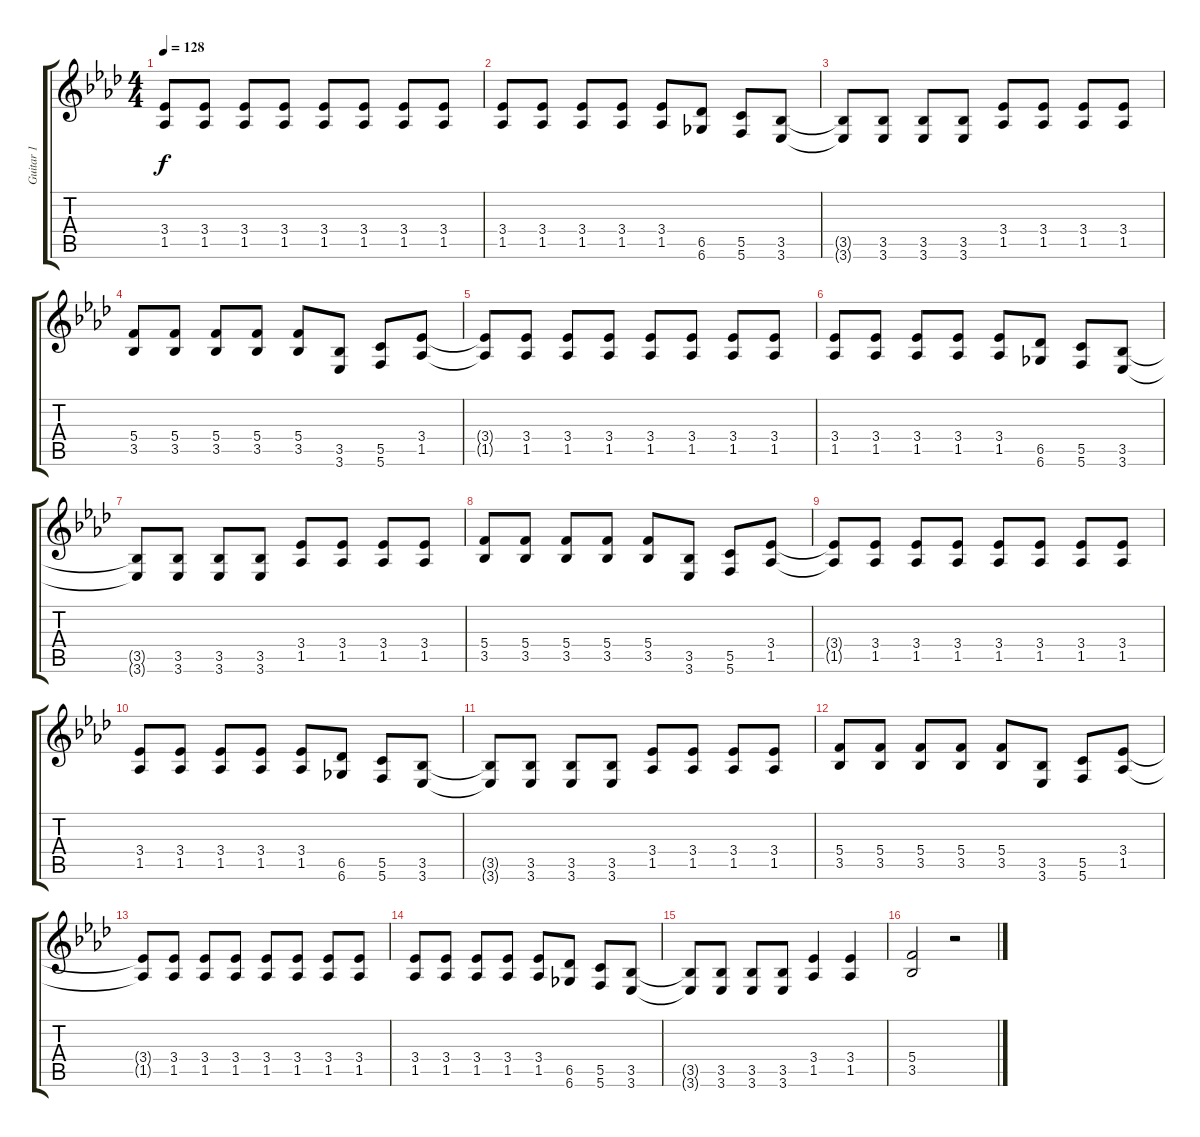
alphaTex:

\track ("Guitar 1" "Guitar 1") {instrument distortionguitar}
\staff {score tabs}
\tuning (D4 A3 F3 C3 G2 C2) {hide}
\ts (4 4)
\tempo 128
\clef g2
\ks fminor
(3.4{t} 1.5{t}).8{dy f} (3.4 1.5).8 (3.4 1.5).8 (3.4 1.5).8 (3.4 1.5).8 (3.4 1.5).8 (3.4 1.5).8 (3.4 1.5).8 |
(3.4 1.5).8 (3.4 1.5).8 (3.4 1.5).8 (3.4 1.5).8 (3.4 1.5).8 (6.5 6.6).8 (5.5 5.6).8 (3.5 3.6).8 |
(3.5{t} 3.6{t}).8 (3.5 3.6).8 (3.5 3.6).8 (3.5 3.6).8 (3.4 1.5).8 (3.4 1.5).8 (3.4 1.5).8 (3.4 1.5).8 |
(5.4 3.5).8 (5.4 3.5).8 (5.4 3.5).8 (5.4 3.5).8 (5.4 3.5).8 (3.5 3.6).8 (5.5 5.6).8 (3.4 1.5).8 |
(3.4{t} 1.5{t}).8 (3.4 1.5).8 (3.4 1.5).8 (3.4 1.5).8 (3.4 1.5).8 (3.4 1.5).8 (3.4 1.5).8 (3.4 1.5).8 |
(3.4 1.5).8 (3.4 1.5).8 (3.4 1.5).8 (3.4 1.5).8 (3.4 1.5).8 (6.5 6.6).8 (5.5 5.6).8 (3.5 3.6).8 |
(3.5{t} 3.6{t}).8 (3.5 3.6).8 (3.5 3.6).8 (3.5 3.6).8 (3.4 1.5).8 (3.4 1.5).8 (3.4 1.5).8 (3.4 1.5).8 |
(5.4 3.5).8 (5.4 3.5).8 (5.4 3.5).8 (5.4 3.5).8 (5.4 3.5).8 (3.5 3.6).8 (5.5 5.6).8 (3.4 1.5).8 |
(3.4{t} 1.5{t}).8 (3.4 1.5).8 (3.4 1.5).8 (3.4 1.5).8 (3.4 1.5).8 (3.4 1.5).8 (3.4 1.5).8 (3.4 1.5).8 |
(3.4 1.5).8 (3.4 1.5).8 (3.4 1.5).8 (3.4 1.5).8 (3.4 1.5).8 (6.5 6.6).8 (5.5 5.6).8 (3.5 3.6).8 |
(3.5{t} 3.6{t}).8 (3.5 3.6).8 (3.5 3.6).8 (3.5 3.6).8 (3.4 1.5).8 (3.4 1.5).8 (3.4 1.5).8 (3.4 1.5).8 |
(5.4 3.5).8 (5.4 3.5).8 (5.4 3.5).8 (5.4 3.5).8 (5.4 3.5).8 (3.5 3.6).8 (5.5 5.6).8 (3.4 1.5).8 |
(3.4{t} 1.5{t}).8 (3.4 1.5).8 (3.4 1.5).8 (3.4 1.5).8 (3.4 1.5).8 (3.4 1.5).8 (3.4 1.5).8 (3.4 1.5).8 |
(3.4 1.5).8 (3.4 1.5).8 (3.4 1.5).8 (3.4 1.5).8 (3.4 1.5).8 (6.5 6.6).8 (5.5 5.6).8 (3.5 3.6).8 |
(3.5{t} 3.6{t}).8 (3.5 3.6).8 (3.5 3.6).8 (3.5 3.6).8 (3.4 1.5).4 (3.4 1.5).4 |
(5.4 3.5).2 r.2
